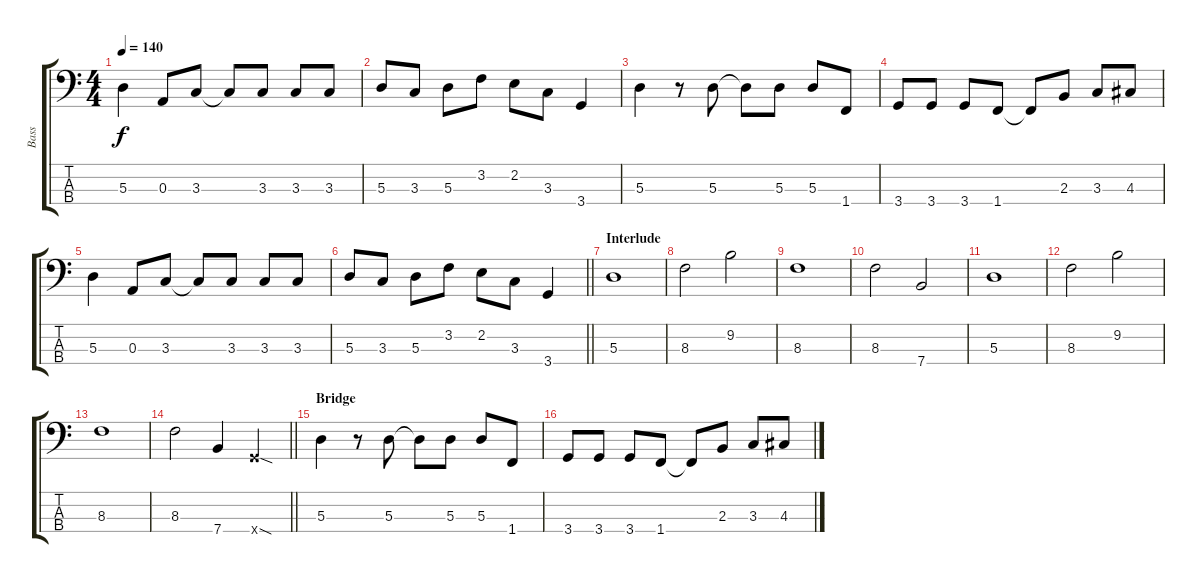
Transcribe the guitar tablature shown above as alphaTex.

\track ("Bass" "Bass") {instrument electricbassfinger}
\staff {score tabs}
\tuning (G2 D2 A1 E1) {hide}
\ts (4 4)
\tempo 140
\clef f4
\ks aminor
5.3.4{dy f} 0.3.8 3.3.8 3.3{t}.8 3.3.8 3.3.8 3.3.8 |
5.3.8 3.3.8 5.3.8 3.2.8 2.2.8 3.3.8 3.4.4 |
5.3.4 r.8 5.3.8 5.3{t}.8 5.3.8 5.3.8 1.4.8 |
3.4.8 3.4.8 3.4.8 1.4.8 1.4{t}.8 2.3.8 3.3.8 4.3.8 |
5.3.4 0.3.8 3.3.8 3.3{t}.8 3.3.8 3.3.8 3.3.8 |
\barLineRight lightlight
5.3.8 3.3.8 5.3.8 3.2.8 2.2.8 3.3.8 3.4.4 |
\section ("" "Interlude")
5.3.1 |
8.3.2 9.2.2 |
8.3.1 |
8.3.2 7.4.2 |
5.3.1 |
8.3.2 9.2.2 |
8.3.1 |
\barLineRight lightlight
8.3.2 7.4.4 3.4{sod x}.4 |
\section ("" "Bridge")
5.3.4 r.8 5.3.8 5.3{t}.8 5.3.8 5.3.8 1.4.8 |
3.4.8 3.4.8 3.4.8 1.4.8 1.4{t}.8 2.3.8 3.3.8 4.3.8
